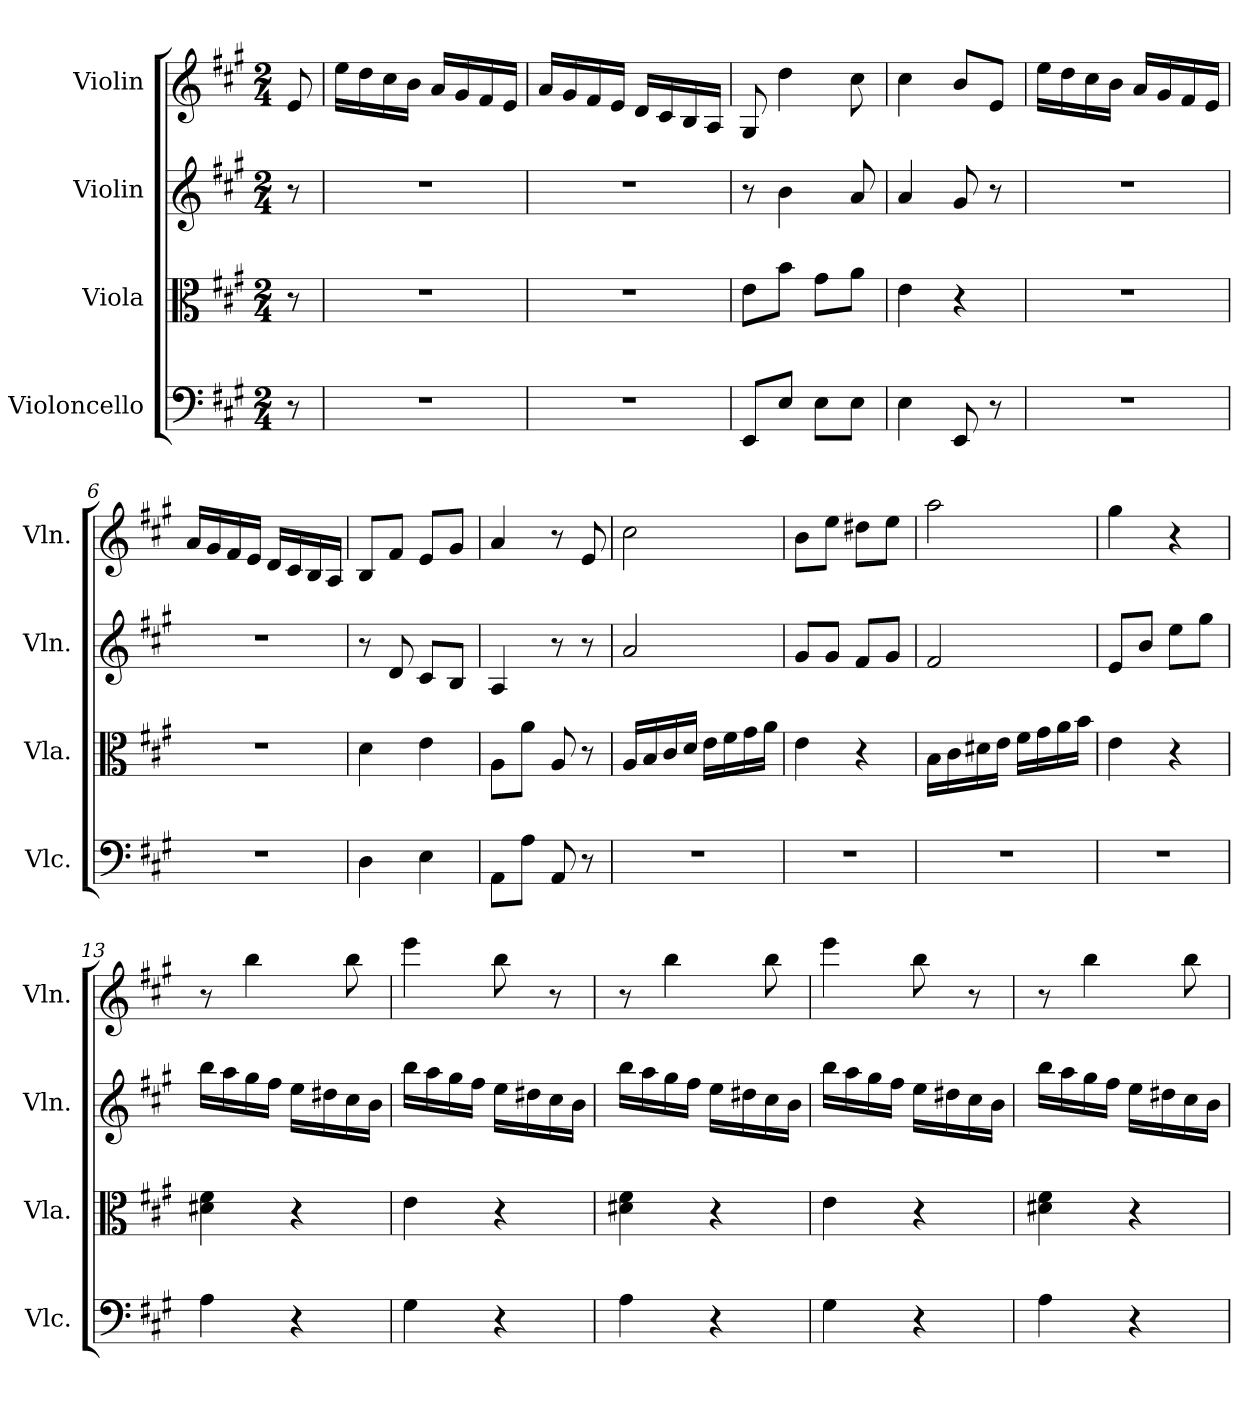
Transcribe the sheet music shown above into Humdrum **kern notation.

**kern	**kern	**kern	**kern
*part4	*part3	*part2	*part1
*staff4	*staff3	*staff2	*staff1
*I"Violoncello	*I"Viola	*I"Violin	*I"Violin
*I'Vlc.	*I'Vla.	*I'Vln.	*I'Vln.
*clefF4	*clefC3	*clefG2	*clefG2
*k[f#c#g#]	*k[f#c#g#]	*k[f#c#g#]	*k[f#c#g#]
*A:	*A:	*A:	*A:
*M2/4	*M2/4	*M2/4	*M2/4
=	=	=	=
8r	8r	8r	8e/
=1	=1	=1	=1
2r	2r	2r	16ee\LL
.	.	.	16dd\
.	.	.	16cc#\
.	.	.	16b\JJ
.	.	.	16a/LL
.	.	.	16g#/
.	.	.	16f#/
.	.	.	16e/JJ
=2	=2	=2	=2
2r	2r	2r	16a/LL
.	.	.	16g#/
.	.	.	16f#/
.	.	.	16e/JJ
.	.	.	16d/LL
.	.	.	16c#/
.	.	.	16B/
.	.	.	16A/JJ
=3	=3	=3	=3
8EE/L	8e\L	8r	8G#/
8E/J	8b\J	4b\	4dd\
8E\L	8g#\L	.	.
8E\J	8a\J	8a/	8cc#\
=4	=4	=4	=4
4E\	4e\	4a/	4cc#\
8EE/	4r	8g#/	8b/L
8r	.	8r	8e/J
=5	=5	=5	=5
2r	2r	2r	16ee\LL
.	.	.	16dd\
.	.	.	16cc#\
.	.	.	16b\JJ
.	.	.	16a/LL
.	.	.	16g#/
.	.	.	16f#/
.	.	.	16e/JJ
=6	=6	=6	=6
2r	2r	2r	16a/LL
.	.	.	16g#/
.	.	.	16f#/
.	.	.	16e/JJ
.	.	.	16d/LL
.	.	.	16c#/
.	.	.	16B/
.	.	.	16A/JJ
=7	=7	=7	=7
4D\	4d\	8r	8B/L
.	.	8d/	8f#/J
4E\	4e\	8c#/L	8e/L
.	.	8B/J	8g#/J
=8	=8	=8	=8
8AA\L	8A\L	4A/	4a/
8A\J	8a\J	.	.
8AA/	8A/	8r	8r
8r	8r	8r	8e/
=9	=9	=9	=9
2r	16A/LL	2a/	2cc#\
.	16B/	.	.
.	16c#/	.	.
.	16d/JJ	.	.
.	16e\LL	.	.
.	16f#\	.	.
.	16g#\	.	.
.	16a\JJ	.	.
=10	=10	=10	=10
2r	4e\	8g#/L	8b\L
.	.	8g#/J	8ee\J
.	4r	8f#/L	8dd#X\L
.	.	8g#/J	8ee\J
=11	=11	=11	=11
2r	16B\LL	2f#/	2aa\
.	16c#\	.	.
.	16d#X\	.	.
.	16e\JJ	.	.
.	16f#\LL	.	.
.	16g#\	.	.
.	16a\	.	.
.	16b\JJ	.	.
=12	=12	=12	=12
2r	4e\	8e/L	4gg#\
.	.	8b/J	.
.	4r	8ee\L	4r
.	.	8gg#\J	.
=13	=13	=13	=13
4A\	4d#X\ 4f#\	16bb\LL	8r
.	.	16aa\	.
.	.	16gg#\	4bb\
.	.	16ff#\JJ	.
4r	4r	16ee\LL	.
.	.	16dd#X\	.
.	.	16cc#\	8bb\
.	.	16b\JJ	.
=14	=14	=14	=14
4G#\	4e\	16bb\LL	4eee\
.	.	16aa\	.
.	.	16gg#\	.
.	.	16ff#\JJ	.
4r	4r	16ee\LL	8bb\
.	.	16dd#X\	.
.	.	16cc#\	8r
.	.	16b\JJ	.
=15	=15	=15	=15
4A\	4d#X\ 4f#\	16bb\LL	8r
.	.	16aa\	.
.	.	16gg#\	4bb\
.	.	16ff#\JJ	.
4r	4r	16ee\LL	.
.	.	16dd#X\	.
.	.	16cc#\	8bb\
.	.	16b\JJ	.
=16	=16	=16	=16
4G#\	4e\	16bb\LL	4eee\
.	.	16aa\	.
.	.	16gg#\	.
.	.	16ff#\JJ	.
4r	4r	16ee\LL	8bb\
.	.	16dd#X\	.
.	.	16cc#\	8r
.	.	16b\JJ	.
=17	=17	=17	=17
4A\	4d#X\ 4f#\	16bb\LL	8r
.	.	16aa\	.
.	.	16gg#\	4bb\
.	.	16ff#\JJ	.
4r	4r	16ee\LL	.
.	.	16dd#X\	.
.	.	16cc#\	8bb\
.	.	16b\JJ	.
=	=	=	=
*-	*-	*-	*-
